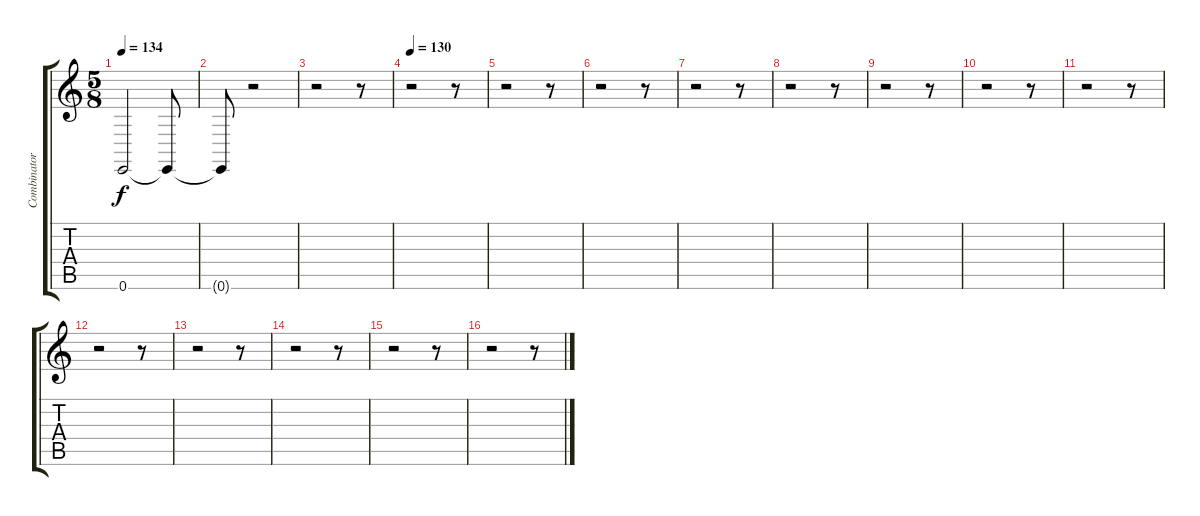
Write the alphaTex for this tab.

\track ("Combinator 2 (Staff 1)" "Combinator") {instrument acousticgrandpiano}
\staff {score tabs}
\tuning (E4 B3 G3 D3 A2 E2) {hide}
\ts (5 8)
\tempo 134
\clef g2
\ks c
0.6{t}.2{dy f} 0.6{t}.8 |
0.6{t}.8 r.2 |
r.2 r.8 |
\tempo 130
r.2 r.8 |
r.2 r.8 |
r.2 r.8 |
r.2 r.8 |
r.2 r.8 |
r.2 r.8 |
r.2 r.8 |
r.2 r.8 |
r.2 r.8 |
r.2 r.8 |
r.2 r.8 |
r.2 r.8 |
r.2 r.8
